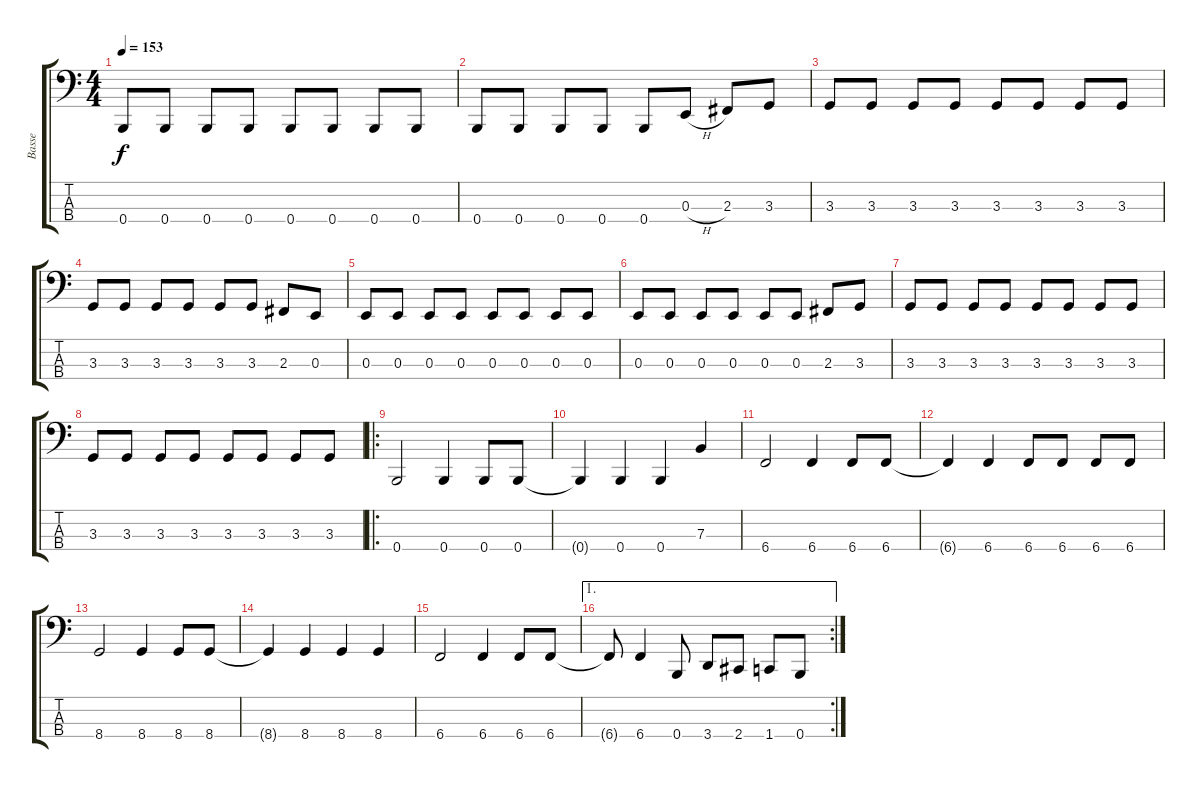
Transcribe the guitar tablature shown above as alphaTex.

\track ("Basse" "Basse") {instrument electricbassfinger}
\staff {score tabs}
\tuning (D2 A1 E1 B0) {hide}
\ts (4 4)
\tempo 153
\clef f4
\ks c
0.4.8{dy f} 0.4.8 0.4.8 0.4.8 0.4.8 0.4.8 0.4.8 0.4.8 |
0.4.8 0.4.8 0.4.8 0.4.8 0.4.8 0.3{h}.8 2.3.8 3.3.8 |
3.3.8 3.3.8 3.3.8 3.3.8 3.3.8 3.3.8 3.3.8 3.3.8 |
3.3.8 3.3.8 3.3.8 3.3.8 3.3.8 3.3.8 2.3.8 0.3.8 |
0.3.8 0.3.8 0.3.8 0.3.8 0.3.8 0.3.8 0.3.8 0.3.8 |
0.3.8 0.3.8 0.3.8 0.3.8 0.3.8 0.3.8 2.3.8 3.3.8 |
3.3.8 3.3.8 3.3.8 3.3.8 3.3.8 3.3.8 3.3.8 3.3.8 |
3.3.8 3.3.8 3.3.8 3.3.8 3.3.8 3.3.8 3.3.8 3.3.8 |
\ro
0.4.2 0.4.4 0.4.8 0.4.8 |
0.4{t}.4 0.4.4 0.4.4 7.3.4 |
6.4.2 6.4.4 6.4.8 6.4.8 |
6.4{t}.4 6.4.4 6.4.8 6.4.8 6.4.8 6.4.8 |
8.4.2 8.4.4 8.4.8 8.4.8 |
8.4{t}.4 8.4.4 8.4.4 8.4.4 |
6.4.2 6.4.4 6.4.8 6.4.8 |
\ae 1
\rc 2
6.4{t}.8 6.4.4 0.4.8 3.4.8 2.4.8 1.4.8 0.4.8
